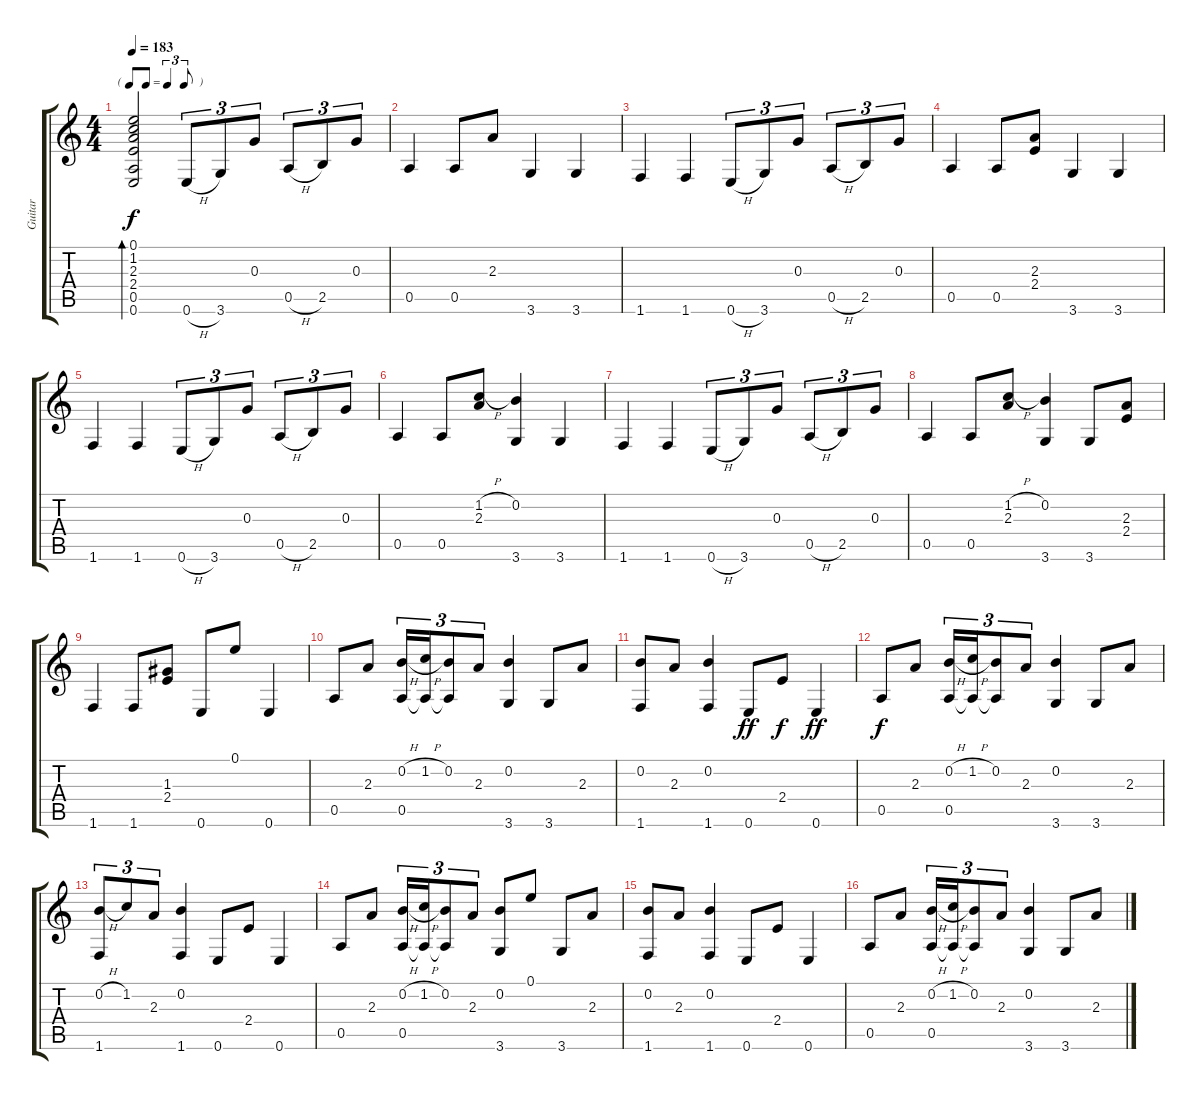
\track ("Guitar" "Guitar") {instrument acousticguitarsteel}
\staff {score tabs}
\tuning (E4 B3 G3 D3 A2 E2) {hide}
\ts (4 4)
\tf triplet8th
\tempo 183
\clef g2
\ks c
(0.1 1.2 2.3 2.4 0.5 0.6).2{bd 60 dy f instrument acousticguitarsteel} 0.6{h}.8{tu (3 2)} 3.6.8{tu (3 2)} 0.3.8{tu (3 2)} 0.5{h}.8{tu (3 2)} 2.5.8{tu (3 2)} 0.3.8{tu (3 2)} |
0.5.4 0.5.8 2.3.8 3.6.4 3.6.4 |
1.6.4 1.6.4 0.6{h}.8{tu (3 2)} 3.6.8{tu (3 2)} 0.3.8{tu (3 2)} 0.5{h}.8{tu (3 2)} 2.5.8{tu (3 2)} 0.3.8{tu (3 2)} |
0.5.4 0.5.8 (2.3 2.4).8 3.6.4 3.6.4 |
1.6.4 1.6.4 0.6{h}.8{tu (3 2)} 3.6.8{tu (3 2)} 0.3.8{tu (3 2)} 0.5{h}.8{tu (3 2)} 2.5.8{tu (3 2)} 0.3.8{tu (3 2)} |
0.5.4 0.5.8 (1.2{h} 2.3).8 (0.2 3.6).4 3.6.4 |
1.6.4 1.6.4 0.6{h}.8{tu (3 2)} 3.6.8{tu (3 2)} 0.3.8{tu (3 2)} 0.5{h}.8{tu (3 2)} 2.5.8{tu (3 2)} 0.3.8{tu (3 2)} |
0.5.4 0.5.8 (1.2{h} 2.3).8 (0.2 3.6).4 3.6.8 (2.3 2.4).8 |
1.6.4 1.6.8 (1.3 2.4).8 0.6.8 0.1.8 0.6.4 |
0.5.8 2.3.8 (0.2{h} 0.5).16{tu (3 2)} (1.2{h} 0.5{t}).16{tu (3 2)} (0.2 0.5{t}).8{tu (3 2)} 2.3.8{tu (3 2)} (0.2 3.6).4 3.6.8 2.3.8 |
(0.2 1.6).8 2.3.8 (0.2 1.6).4 0.6.8{dy ff} 2.4.8{dy f} 0.6.4{dy ff} |
0.5.8{dy f} 2.3.8 (0.2{h} 0.5).16{tu (3 2)} (1.2{h} 0.5{t}).16{tu (3 2)} (0.2 0.5{t}).8{tu (3 2)} 2.3.8{tu (3 2)} (0.2 3.6).4 3.6.8 2.3.8 |
(0.2{h} 1.6).8{tu (3 2)} 1.2.8{tu (3 2)} 2.3.8{tu (3 2)} (0.2 1.6).4 0.6.8 2.4.8 0.6.4 |
0.5.8 2.3.8 (0.2{h} 0.5).16{tu (3 2)} (1.2{h} 0.5{t}).16{tu (3 2)} (0.2 0.5{t}).8{tu (3 2)} 2.3.8{tu (3 2)} (0.2 3.6).8 0.1.8 3.6.8 2.3.8 |
(0.2 1.6).8 2.3.8 (0.2 1.6).4 0.6.8 2.4.8 0.6.4 |
0.5.8 2.3.8 (0.2{h} 0.5).16{tu (3 2)} (1.2{h} 0.5{t}).16{tu (3 2)} (0.2 0.5{t}).8{tu (3 2)} 2.3.8{tu (3 2)} (0.2 3.6).4 3.6.8 2.3.8
